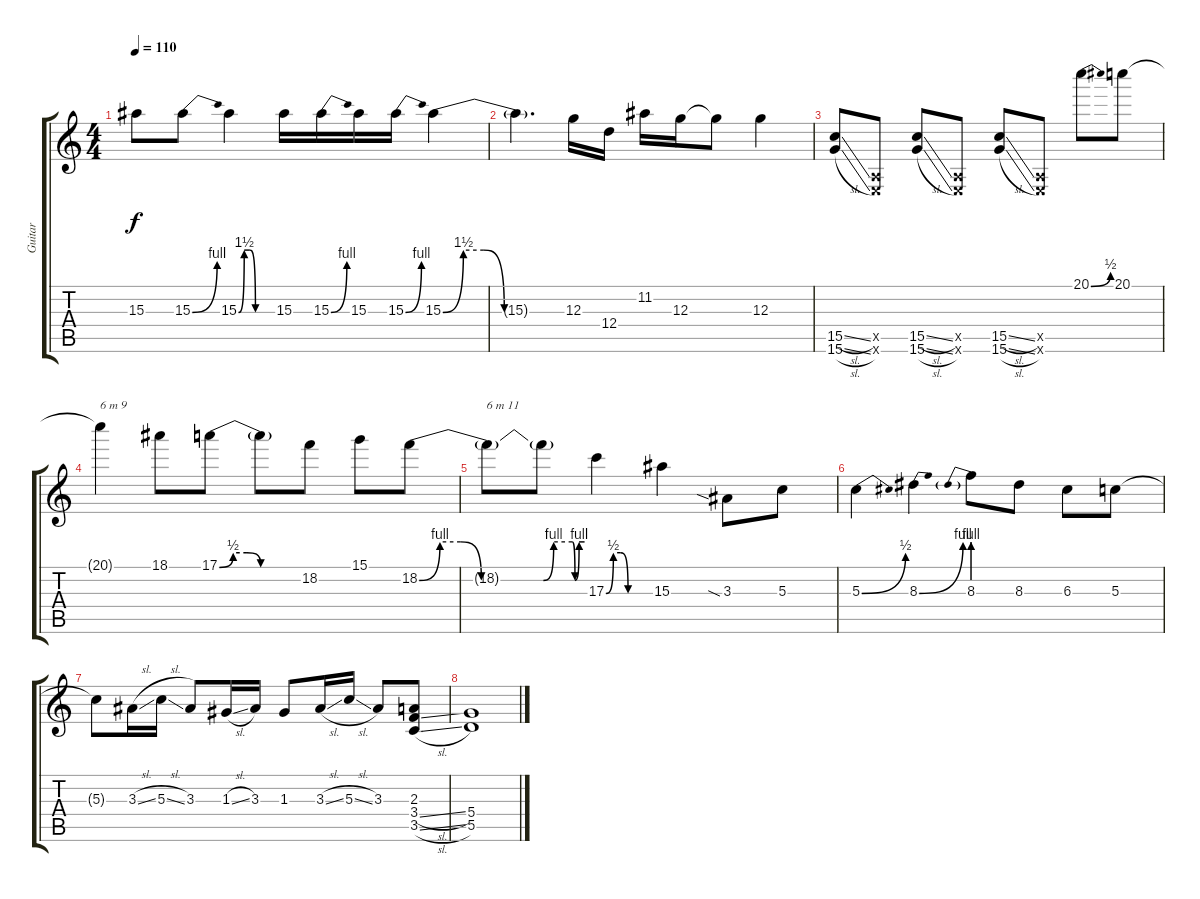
\track ("Guitar" "Guitar") {instrument distortionguitar}
\staff {score tabs}
\tuning (E4 B3 G3 D3 A2 E2) {hide}
\ts (4 4)
\tempo 110
\clef g2
\ks c
15.3.8{dy f} 15.3{be (bend 0 0 60 4)}.8 15.3{be (custom 0 0 10 6 20 6 30 0 60 0)}.4 15.3.16 15.3{be (bend 0 0 60 4)}.16 15.3.16 15.3{be (bend 0 0 60 4)}.16 15.3{be (custom 0 0 10 6 20 6 30 0 60 0)}.4 |
15.3{t}.4{d txt ""} 12.3.16 12.4.16 11.2.16 12.3.16 12.3{t}.8 12.3.4 |
(15.5{sl} 15.6{sl}).8 (0.5{x} 0.6{x}).8 (15.5{sl} 15.6{sl}).8 (0.5{x} 0.6{x}).8 (15.5{sl} 15.6{sl}).8 (0.5{x} 0.6{x}).8 20.1{be (bend 0 0 60 2)}.8 20.1.8 |
20.1{t}.4{txt "6 m 9"} 18.1.8 17.1{be (custom 0 0 10 2 20 2 30 0 60 0)}.8 17.1{t}.8 18.2.8 15.1.8 18.2{be (custom 0 0 10 4 20 4 30 0 60 0)}.8 |
18.2{t}.8{txt "6 m 11"} 18.2{be (custom 0 0 15 4 42 4 46 0 52 4 60 4) t}.8 17.3{be (custom 0 0 10 2 20 2 30 0 60 0)}.4 15.3.4 3.3{sia}.8 5.3.8 |
5.3{be (bend 0 0 60 2)}.4{txt ""} 8.3{be (bend 0 0 60 4)}.4 8.3{be (prebend 0 4 60 4)}.8 8.3.8 6.3.8 5.3.8 |
5.3{t}.8{txt ""} 3.3{sl}.16 5.3{sl}.16 3.3.8 1.3{sl}.16 3.3.16 1.3.8 3.3{sl}.16 5.3{sl}.16 3.3.8 (2.3 3.4{sl} 3.5{sl}).8 |
(5.4 5.5).1
